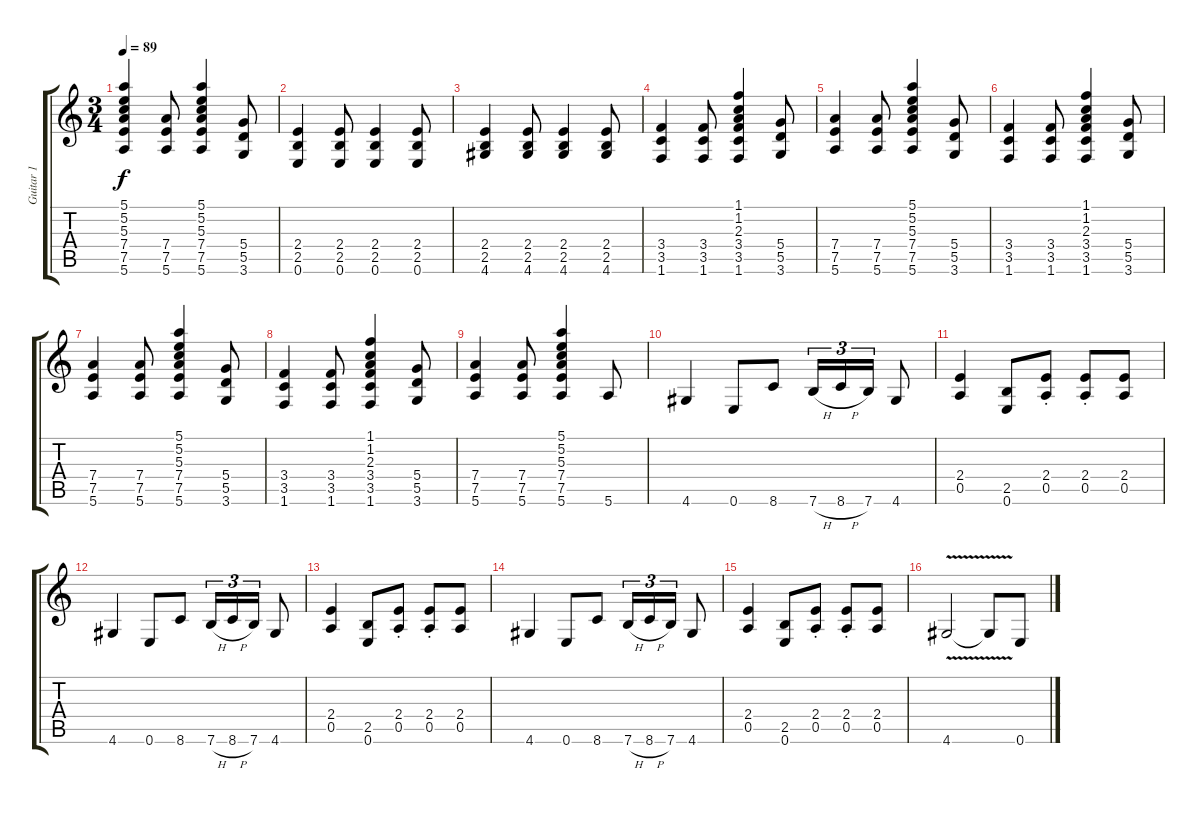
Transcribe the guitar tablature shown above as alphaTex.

\track ("Guitar 1" "Guitar 1") {instrument overdrivenguitar}
\staff {score tabs}
\tuning (E4 B3 G3 D3 A2 E2) {hide}
\ts (3 4)
\tempo 89
\clef g2
\ks c
(5.1 5.2 5.3 7.4 7.5 5.6).4{dy f} (7.4 7.5 5.6).8 (5.1 5.2 5.3 7.4 7.5 5.6).4 (5.4 5.5 3.6).8 |
(2.4 2.5 0.6).4 (2.4 2.5 0.6).8 (2.4 2.5 0.6).4 (2.4 2.5 0.6).8 |
(2.4 2.5 4.6).4 (2.4 2.5 4.6).8 (2.4 2.5 4.6).4 (2.4 2.5 4.6).8 |
(3.4 3.5 1.6).4 (3.4 3.5 1.6).8 (1.1 1.2 2.3 3.4 3.5 1.6).4 (5.4 5.5 3.6).8 |
(7.4 7.5 5.6).4 (7.4 7.5 5.6).8 (5.1 5.2 5.3 7.4 7.5 5.6).4 (5.4 5.5 3.6).8 |
(3.4 3.5 1.6).4 (3.4 3.5 1.6).8 (1.1 1.2 2.3 3.4 3.5 1.6).4 (5.4 5.5 3.6).8 |
(7.4 7.5 5.6).4 (7.4 7.5 5.6).8 (5.1 5.2 5.3 7.4 7.5 5.6).4 (5.4 5.5 3.6).8 |
(3.4 3.5 1.6).4 (3.4 3.5 1.6).8 (1.1 1.2 2.3 3.4 3.5 1.6).4 (5.4 5.5 3.6).8 |
(7.4 7.5 5.6).4 (7.4 7.5 5.6).8 (5.1 5.2 5.3 7.4 7.5 5.6).4 5.6.8 |
4.6.4 0.6.8 8.6.8 7.6{h}.16{tu (3 2)} 8.6{h}.16{tu (3 2)} 7.6.16{tu (3 2)} 4.6.8 |
(2.4 0.5).4 (2.5 0.6).8 (2.4{st} 0.5{st}).8 (2.4{st} 0.5{st}).8 (2.4 0.5).8 |
4.6.4 0.6.8 8.6.8 7.6{h}.16{tu (3 2)} 8.6{h}.16{tu (3 2)} 7.6.16{tu (3 2)} 4.6.8 |
(2.4 0.5).4 (2.5 0.6).8 (2.4{st} 0.5{st}).8 (2.4{st} 0.5{st}).8 (2.4 0.5).8 |
4.6.4 0.6.8 8.6.8 7.6{h}.16{tu (3 2)} 8.6{h}.16{tu (3 2)} 7.6.16{tu (3 2)} 4.6.8 |
(2.4 0.5).4 (2.5 0.6).8 (2.4{st} 0.5{st}).8 (2.4{st} 0.5{st}).8 (2.4 0.5).8 |
4.6{v}.2 4.6{t}.8 0.6.8
